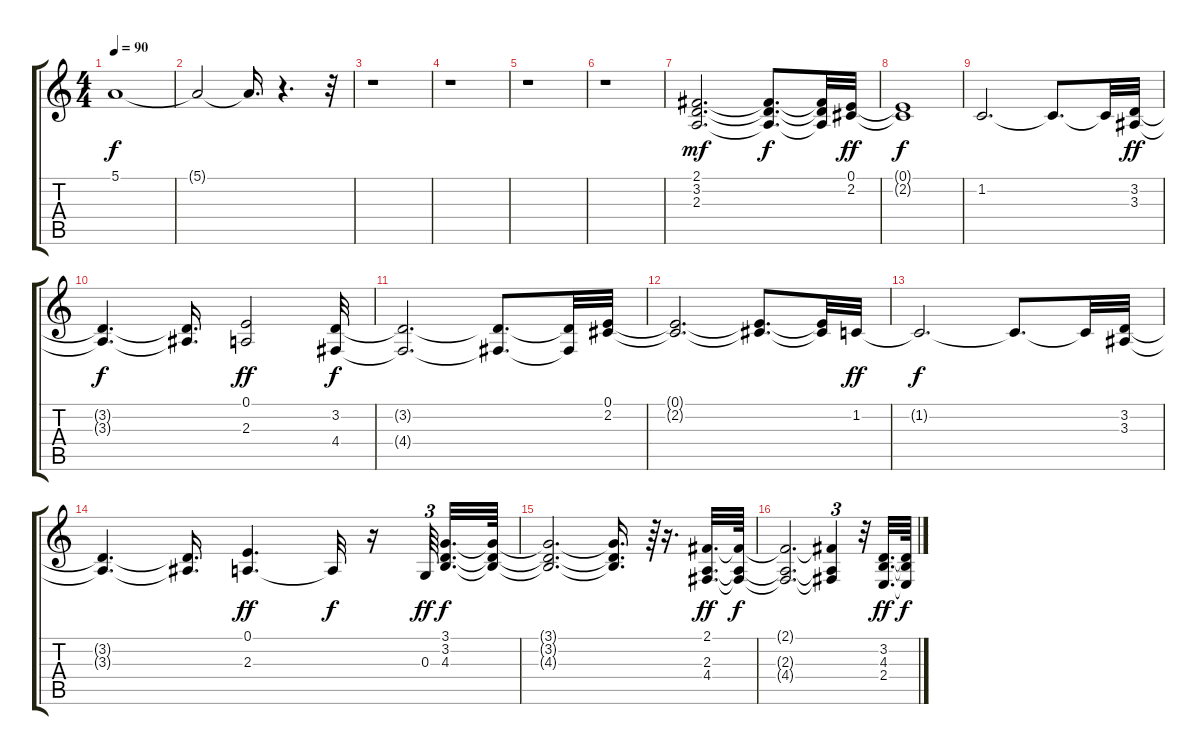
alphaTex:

\track "" {instrument synthstrings1}
\staff {score tabs}
\tuning (E4 B3 G3 D3 A2 E2) {hide}
\ts (4 4)
\tempo 90
\clef g2
\ks c
5.1{t}.1{dy f} |
5.1{t}.2 5.1{t}.16{d} r.4{d} r.32 |
r.1 |
r.1 |
r.1 |
r.1 |
(2.1 3.2 2.3).2{d dy mf} (2.1{t} 3.2{t} 2.3{t}).8{d dy f} (2.1{t} 3.2{t} 2.3{t}).32 (0.1 2.2).32{dy ff} |
(0.1{t} 2.2{t}).1{dy f} |
1.2.2{d} 1.2{t}.8{d} 1.2{t}.32 (3.2 3.3).32{dy ff} |
(3.2{t} 3.3{t}).4{d dy f} (3.2{t} 3.3{t}).16{d} (0.1 2.3).2{dy ff} (3.2 4.4).32{dy f} |
(3.2{t} 4.4{t}).2{d} (3.2{t} 4.4{t}).8{d} (3.2{t} 4.4{t}).32 (0.1 2.2).32 |
(0.1{t} 2.2{t}).2{d} (0.1{t} 2.2{t}).8{d} (0.1{t} 2.2{t}).32 1.2.32{dy ff} |
1.2{t}.2{d dy f} 1.2{t}.8{d} 1.2{t}.32 (3.2 3.3).32 |
(3.2{t} 3.3{t}).4{d} (3.2{t} 3.3{t}).16{d} (0.1 2.3).4{d dy ff} 2.3{t}.32{dy f} r.16 0.3.64{tu (3 2) dy ff} (3.1 3.2 4.3).32{d dy f} (3.1{t} 3.2{t} 4.3{t}).64 |
(3.1{t} 3.2{t} 4.3{t}).2{d} (3.1{t} 3.2{t} 4.3{t}).16{d} r.64{tu (3 2)} r.16{d} (2.1 2.3 4.4).32{d dy ff} (2.1{t} 2.3{t} 4.4{t}).64{dy f} |
(2.1{t} 2.3{t} 4.4{t}).2{d} (2.1{t} 2.3{t} 4.4{t}).4{tu (3 2)} r.32 (3.2 4.3 2.4).32{d dy ff} (3.2{t} 4.3{t} 2.4{t}).64{dy f}
